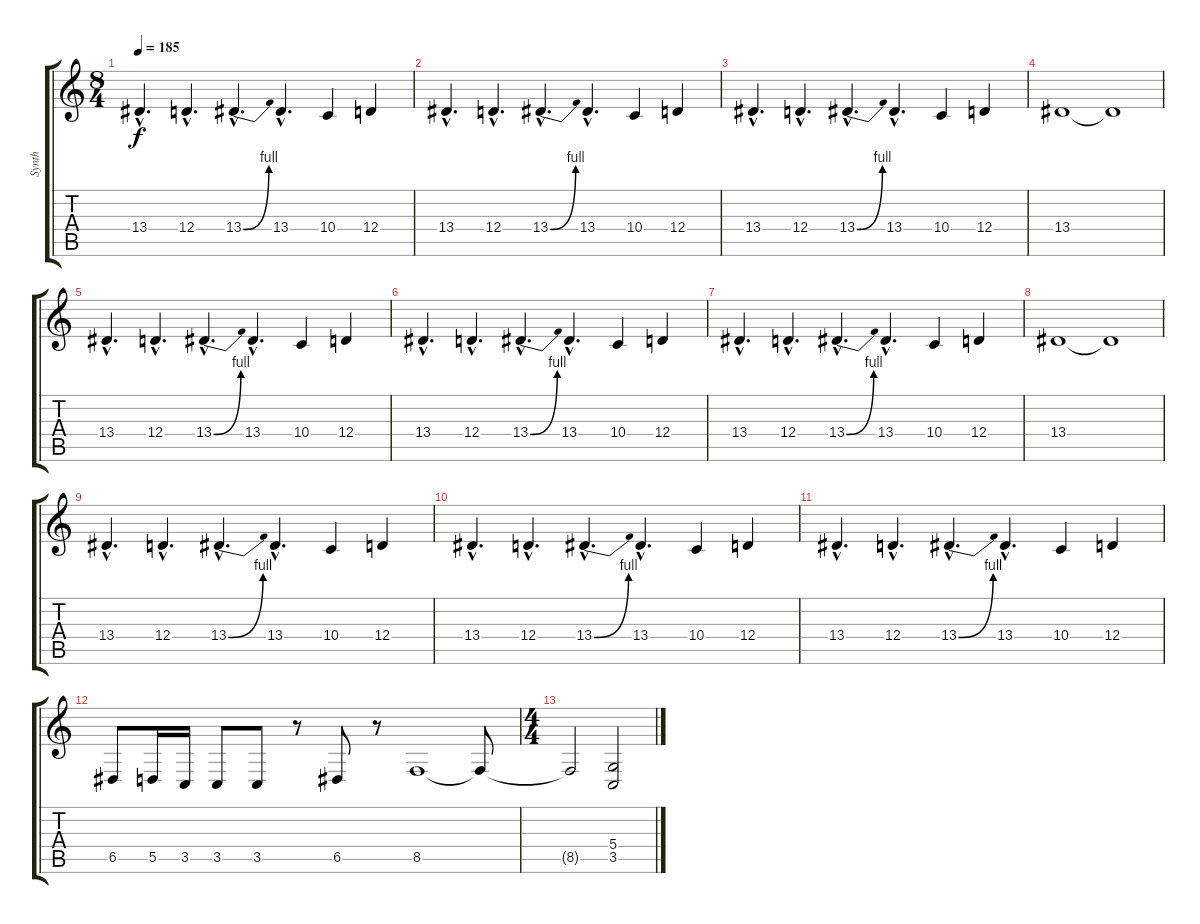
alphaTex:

\track ("Synth " "Synth ") {instrument synthstrings1}
\staff {score tabs}
\tuning (E4 B3 G3 D3 A2 E2) {hide}
\ts (8 4)
\tempo 185
\clef g2
\ks c
13.4{hac}.4{d dy f} 12.4{hac}.4{d} 13.4{be (bend 0 0 60 4) hac}.4{d} 13.4{hac}.4{d} 10.4.4 12.4.4 |
13.4{hac}.4{d} 12.4{hac}.4{d} 13.4{be (bend 0 0 60 4) hac}.4{d} 13.4{hac}.4{d} 10.4.4 12.4.4 |
13.4{hac}.4{d} 12.4{hac}.4{d} 13.4{be (bend 0 0 60 4) hac}.4{d} 13.4{hac}.4{d} 10.4.4 12.4.4 |
13.4.1 13.4{t}.1 |
13.4{hac}.4{d} 12.4{hac}.4{d} 13.4{be (bend 0 0 60 4) hac}.4{d} 13.4{hac}.4{d} 10.4.4 12.4.4 |
13.4{hac}.4{d} 12.4{hac}.4{d} 13.4{be (bend 0 0 60 4) hac}.4{d} 13.4{hac}.4{d} 10.4.4 12.4.4 |
13.4{hac}.4{d} 12.4{hac}.4{d} 13.4{be (bend 0 0 60 4) hac}.4{d} 13.4{hac}.4{d} 10.4.4 12.4.4 |
13.4.1 13.4{t}.1 |
13.4{hac}.4{d} 12.4{hac}.4{d} 13.4{be (bend 0 0 60 4) hac}.4{d} 13.4{hac}.4{d} 10.4.4 12.4.4 |
13.4{hac}.4{d} 12.4{hac}.4{d} 13.4{be (bend 0 0 60 4) hac}.4{d} 13.4{hac}.4{d} 10.4.4 12.4.4 |
13.4{hac}.4{d} 12.4{hac}.4{d} 13.4{be (bend 0 0 60 4) hac}.4{d} 13.4{hac}.4{d} 10.4.4 12.4.4 |
6.5.8 5.5.16 3.5.16 3.5.8 3.5.8 r.8 6.5.8 r.8 8.5.1 8.5{t}.8 |
\ts (4 4)
8.5{t}.2 (5.4 3.5).2
